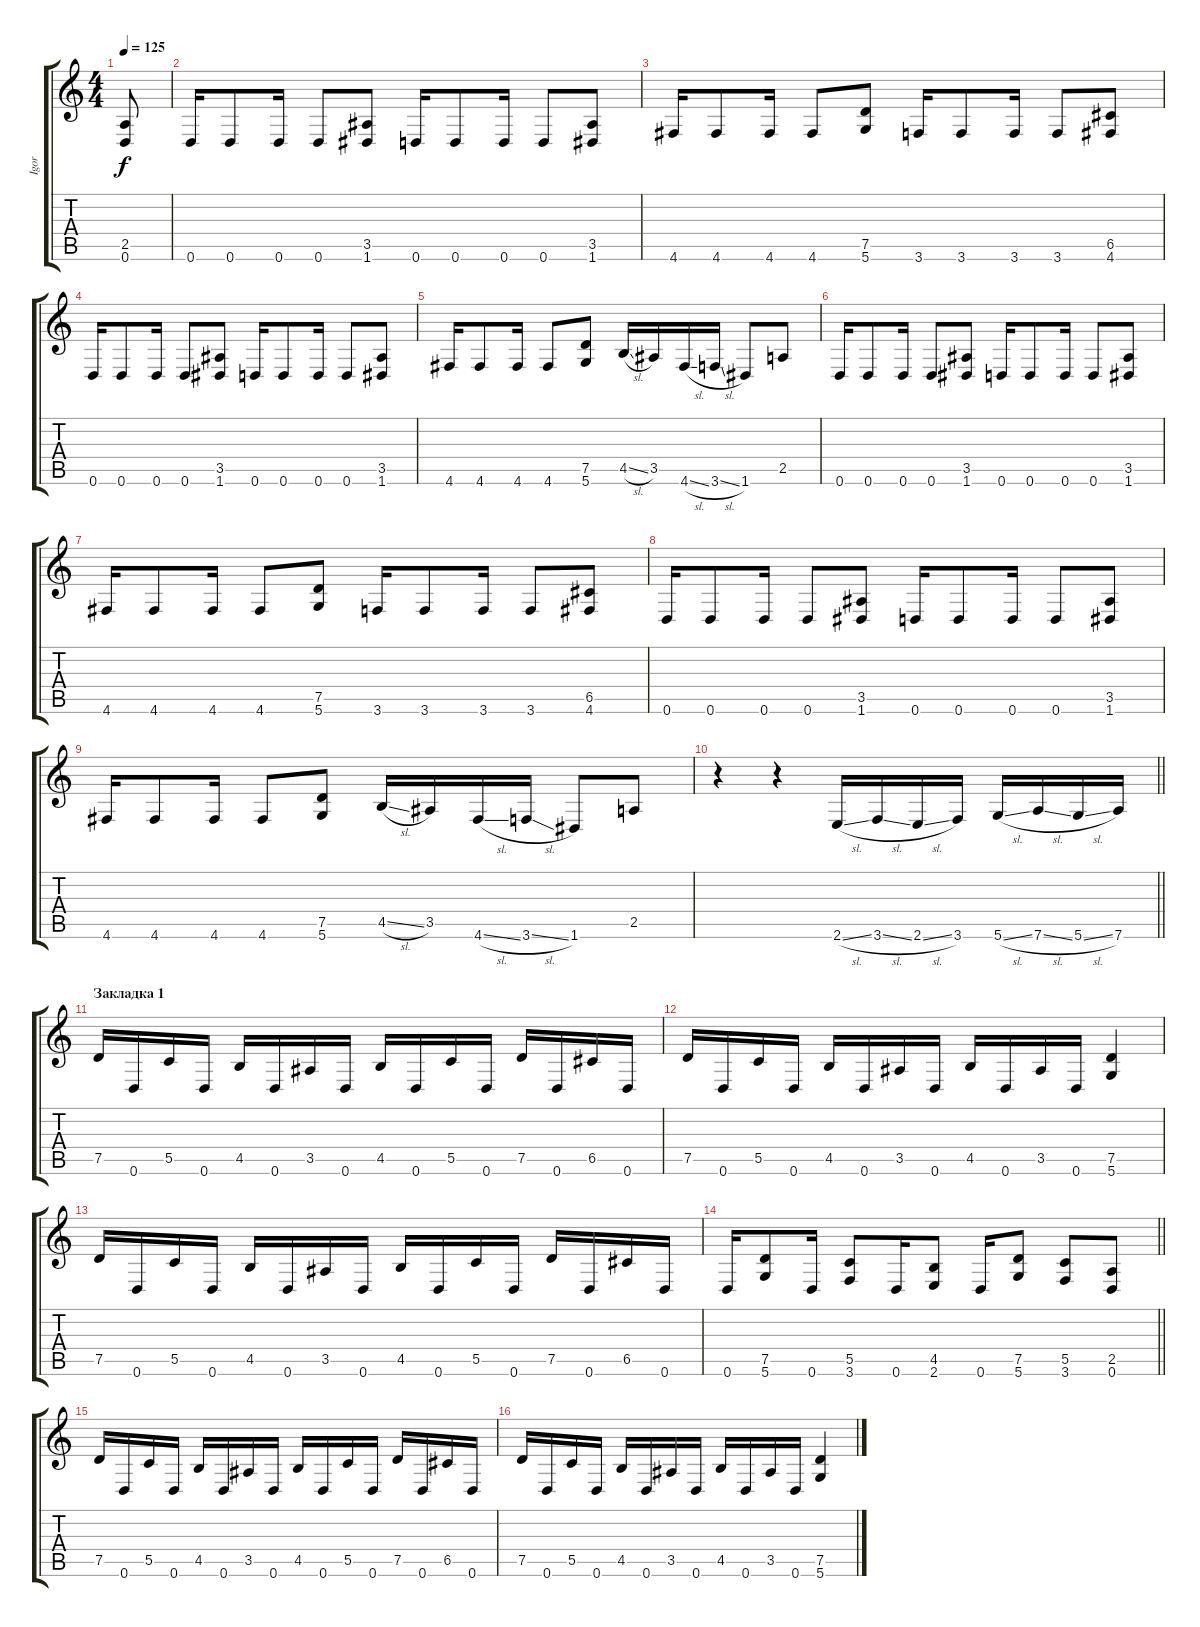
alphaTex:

\track ("Igor" "Igor") {instrument overdrivenguitar}
\staff {score tabs}
\tuning (D4 A3 F3 C3 G2 D2) {hide}
\ts (4 4)
\tempo 125
\clef g2
\ks c
(2.5 0.6).8{dy f} |
0.6.16 0.6.8 0.6.16 0.6.8 (3.5 1.6).8 0.6.16 0.6.8 0.6.16 0.6.8 (3.5 1.6).8 |
4.6.16 4.6.8 4.6.16 4.6.8 (7.5 5.6).8 3.6.16 3.6.8 3.6.16 3.6.8 (6.5 4.6).8 |
0.6.16 0.6.8 0.6.16 0.6.8 (3.5 1.6).8 0.6.16 0.6.8 0.6.16 0.6.8 (3.5 1.6).8 |
4.6.16 4.6.8 4.6.16 4.6.8 (7.5 5.6).8 4.5{sl}.16 3.5.16 4.6{sl}.16 3.6{sl}.16 1.6.8 2.5.8 |
0.6.16 0.6.8 0.6.16 0.6.8 (3.5 1.6).8 0.6.16 0.6.8 0.6.16 0.6.8 (3.5 1.6).8 |
4.6.16 4.6.8 4.6.16 4.6.8 (7.5 5.6).8 3.6.16 3.6.8 3.6.16 3.6.8 (6.5 4.6).8 |
0.6.16 0.6.8 0.6.16 0.6.8 (3.5 1.6).8 0.6.16 0.6.8 0.6.16 0.6.8 (3.5 1.6).8 |
4.6.16 4.6.8 4.6.16 4.6.8 (7.5 5.6).8 4.5{sl}.16 3.5.16 4.6{sl}.16 3.6{sl}.16 1.6.8 2.5.8 |
\barLineRight lightlight
r.4 r.4 2.6{sl}.16 3.6{sl}.16 2.6{sl}.16 3.6.16 5.6{sl}.16 7.6{sl}.16 5.6{sl}.16 7.6.16 |
\section ("" "Закладка 1")
7.5.16 0.6.16 5.5.16 0.6.16 4.5.16 0.6.16 3.5.16 0.6.16 4.5.16 0.6.16 5.5.16 0.6.16 7.5.16 0.6.16 6.5.16 0.6.16 |
7.5.16 0.6.16 5.5.16 0.6.16 4.5.16 0.6.16 3.5.16 0.6.16 4.5.16 0.6.16 3.5.16 0.6.16 (7.5 5.6).4 |
7.5.16 0.6.16 5.5.16 0.6.16 4.5.16 0.6.16 3.5.16 0.6.16 4.5.16 0.6.16 5.5.16 0.6.16 7.5.16 0.6.16 6.5.16 0.6.16 |
\barLineRight lightlight
0.6.16 (7.5 5.6).8 0.6.16 (5.5 3.6).8 0.6.16 (4.5 2.6).8 0.6.16 (7.5 5.6).8 (5.5 3.6).8 (2.5 0.6).8 |
7.5.16 0.6.16 5.5.16 0.6.16 4.5.16 0.6.16 3.5.16 0.6.16 4.5.16 0.6.16 5.5.16 0.6.16 7.5.16 0.6.16 6.5.16 0.6.16 |
7.5.16 0.6.16 5.5.16 0.6.16 4.5.16 0.6.16 3.5.16 0.6.16 4.5.16 0.6.16 3.5.16 0.6.16 (7.5 5.6).4
